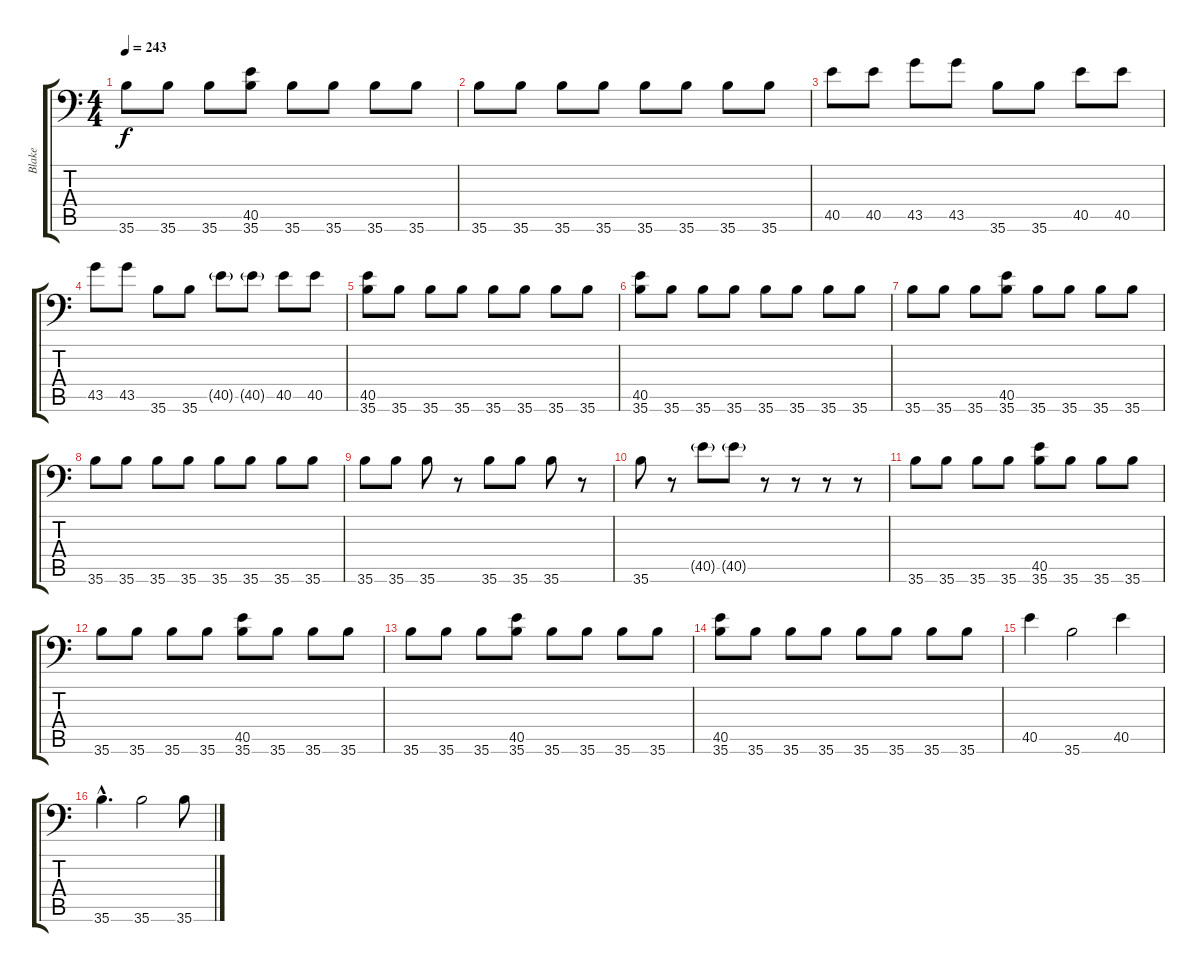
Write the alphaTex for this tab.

\track ("Blake" "Blake") {instrument acousticgrandpiano}
\staff {score tabs}
\tuning (C-1 C-1 C-1 C-1 C-1 C-1) {hide}
\ts (4 4)
\tempo 243
\clef f4
\ks c
35.6.8{dy f} 35.6.8 35.6.8 (40.5 35.6).8 35.6.8 35.6.8 35.6.8 35.6.8 |
35.6.8 35.6.8 35.6.8 35.6.8 35.6.8 35.6.8 35.6.8 35.6.8 |
40.5.8 40.5.8 43.5.8 43.5.8 35.6.8 35.6.8 40.5.8 40.5.8 |
43.5.8 43.5.8 35.6.8 35.6.8 40.5{g}.8 40.5{g}.8 40.5.8 40.5.8 |
(40.5 35.6).8 35.6.8 35.6.8 35.6.8 35.6.8 35.6.8 35.6.8 35.6.8 |
(40.5 35.6).8 35.6.8 35.6.8 35.6.8 35.6.8 35.6.8 35.6.8 35.6.8 |
35.6.8 35.6.8 35.6.8 (40.5 35.6).8 35.6.8 35.6.8 35.6.8 35.6.8 |
35.6.8 35.6.8 35.6.8 35.6.8 35.6.8 35.6.8 35.6.8 35.6.8 |
35.6.8 35.6.8 35.6.8 r.8 35.6.8 35.6.8 35.6.8 r.8 |
35.6.8 r.8 40.5{g}.8 40.5{g}.8 r.8 r.8 r.8 r.8 |
35.6.8 35.6.8 35.6.8 35.6.8 (40.5 35.6).8 35.6.8 35.6.8 35.6.8 |
35.6.8 35.6.8 35.6.8 35.6.8 (40.5 35.6).8 35.6.8 35.6.8 35.6.8 |
35.6.8 35.6.8 35.6.8 (40.5 35.6).8 35.6.8 35.6.8 35.6.8 35.6.8 |
(40.5 35.6).8 35.6.8 35.6.8 35.6.8 35.6.8 35.6.8 35.6.8 35.6.8 |
40.5.4 35.6.2 40.5.4 |
35.6{hac}.4{d} 35.6.2 35.6.8
